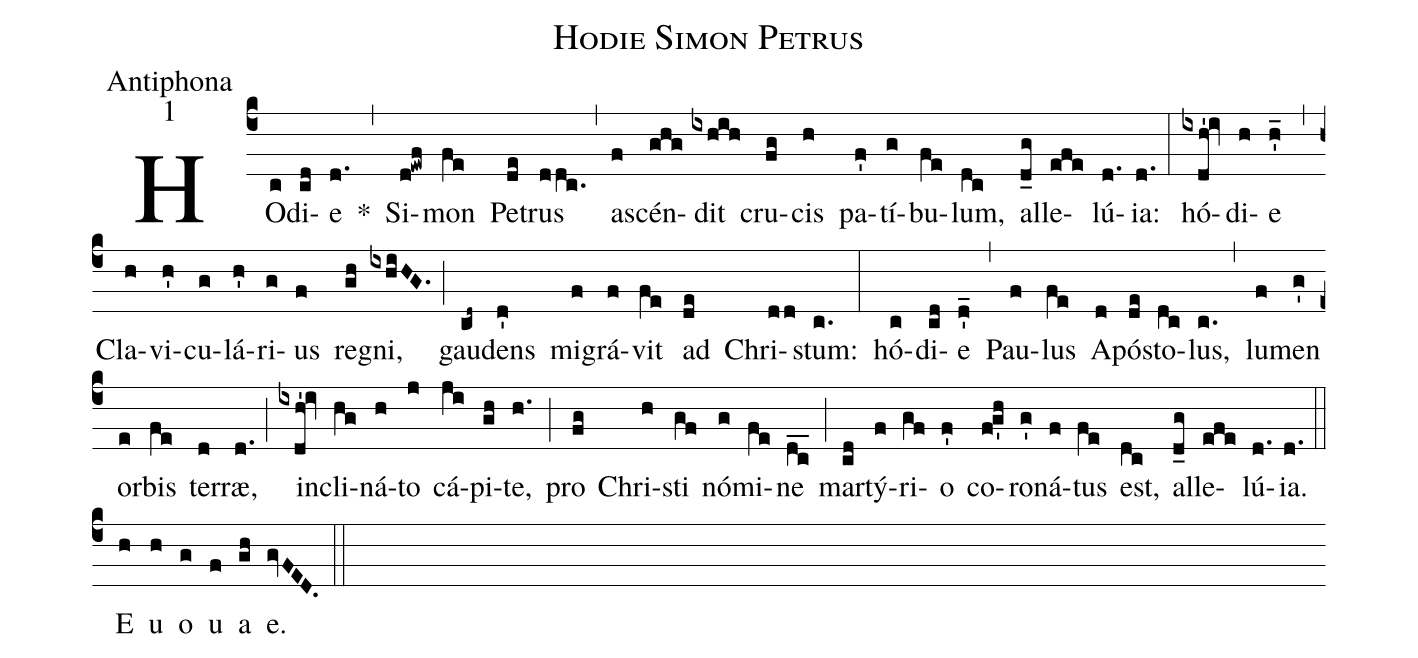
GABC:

name:Hodie Simon Petrus;
office-part:Antiphona;
mode:1;
%%
(c4) HO(c)di(cd)e(d.) *(,) Si(d!ewf)mon(fe) Pe(de)trus(ddc.) (,) a(f)scén(ghg)dit(ixhih) cru(fg)cis(h) pa(f')tí(g)bu(fe)lum,(dc) al(d_g)le(efe)lú(d.){ia}:(d.) (:) hó(ixdh'!iv)di(h)e(h'_) (,) Cla(h)vi(h')cu(g)lá(h')ri(g)us(f) re(gh)gni,(ixhiHG.) (;) gau(cd~)dens(d') mi(f)grá(f)vit(fe) ad(de) Chri(dd)stum:(c.) (:) hó(c)di(cd)e(d'_) (,) Pau(f)lus(fe) A(d)pó(de)sto(dc)lus,(c.) (,) lu(f)men(g') or(e)bis(fe) ter(d)ræ,(d.) (;) in(ixdh'!iv)cli(hg)ná(h)to(j) cá(ji)pi(gh)te,(h.) (;) pro(fg) Chri(h)sti(gf) nó(g)mi(fe)ne(dc__) (;) mar(cd)tý(f)ri(gf)o(f') co(fg'h)ro(g')ná(f)tus(fe) est,(dc) al(d_g)le(efe)lú(d.){ia}.(d.) (::) <eu>E(h) u(h) o(g) u(f) a(gh) e.</eu>(gvFED.) (::)
